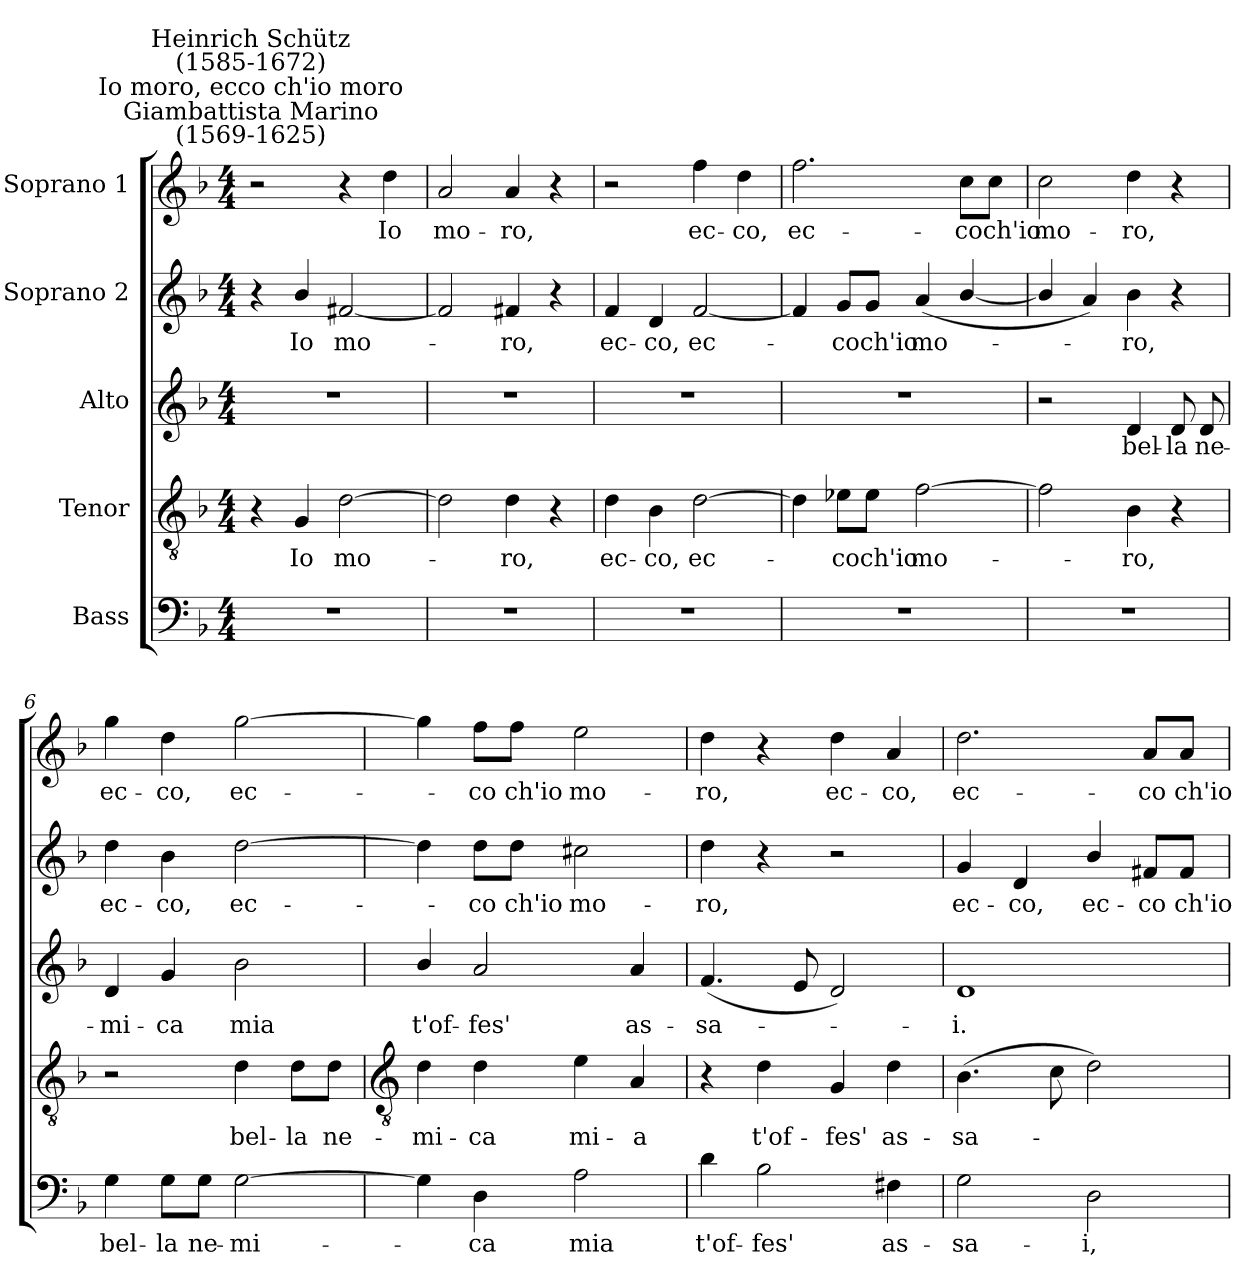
**kern	**text	**kern	**text	**kern	**text	**kern	**text	**kern	**text
*part5	*part5	*part4	*part4	*part3	*part3	*part2	*part2	*part1	*part1
*staff5	*staff5	*staff4	*staff4	*staff3	*staff3	*staff2	*staff2	*staff1	*staff1
*I"Bass	*	*I"Tenor	*	*I"Alto	*	*I"Soprano 2	*	*I"Soprano 1	*
*clefF4	*	*clefGv2	*	*clefG2	*	*clefG2	*	*clefG2	*
*k[b-]	*	*k[b-]	*	*k[b-]	*	*k[b-]	*	*k[b-]	*
*F:	*	*F:	*	*F:	*	*F:	*	*F:	*
*M4/4	*	*M4/4	*	*M4/4	*	*M4/4	*	*M4/4	*
=1	=1	=1	=1	=1	=1	=1	=1	=1	=1
!	!	!	!	!	!	!	!	!LO:TX:a:cj:t=Giambattista Marino\n(1569-1625)	!
!	!	!	!	!	!	!	!	!LO:TX:a:cj:t=Io moro, ecco ch'io moro	!
!	!	!	!	!	!	!	!	!LO:TX:a:cj:t=Heinrich Schütz\n(1585-1672)	!
1r	.	4r	.	1r	.	4r	.	2r	.
!	!	!	!LO:LY:b	!	!	!	!LO:LY:b	!	!
.	.	4G	Io	.	.	4b-/	Io	.	.
!	!	!	!LO:LY:b	!	!	!	!LO:LY:b	!	!
.	.	[2d	mo-	.	.	[2f#X	mo-	4r	.
!	!	!	!	!	!	!	!	!	!LO:LY:b
.	.	.	.	.	.	.	.	4dd	Io
=2	=2	=2	=2	=2	=2	=2	=2	=2	=2
!	!	!	!	!	!	!	!	!	!LO:LY:b
1r	.	2d]	.	1r	.	2f#]	.	2a	mo-
!	!	!	!LO:LY:b	!	!	!	!LO:LY:b	!	!LO:LY:b
.	.	4d	ro,	.	.	4f#	ro,	4a	-ro,
.	.	4r	.	.	.	4r	.	4r	.
=3	=3	=3	=3	=3	=3	=3	=3	=3	=3
!	!	!	!LO:LY:b	!	!	!	!LO:LY:b	!	!
1r	.	4d	ec-	1r	.	4f	ec-	2r	.
!	!	!	!LO:LY:b	!	!	!	!LO:LY:b	!	!
.	.	4B-	-co,	.	.	4d	-co,	.	.
!	!	!	!LO:LY:b	!	!	!	!LO:LY:b	!	!LO:LY:b
.	.	[2d	ec-	.	.	[2f	ec-	4ff	ec-
!	!	!	!	!	!	!	!	!	!LO:LY:b
.	.	.	.	.	.	.	.	4dd	-co,
=4	=4	=4	=4	=4	=4	=4	=4	=4	=4
!	!	!	!	!	!	!	!	!	!LO:LY:b
1r	.	4d]	.	1r	.	4f]	.	2.ff	ec--
!	!	!	!LO:LY:b	!	!	!	!LO:LY:b	!	!
.	.	8e-X\L	co	.	.	8g/L	co	.	.
!	!	!	!LO:LY:b	!	!	!	!LO:LY:b	!	!
.	.	8e-\J	ch'io	.	.	8g/J	ch'io	.	.
!	!	!	!LO:LY:b	!	!	!	!LO:LY:b	!	!
.	.	[2f	mo-	.	.	(<4a	mo-	.	.
!	!	!	!	!	!	!	!	!	!LO:LY:b
.	.	.	.	.	.	[4b-/	.	8cc\L	-co
!	!	!	!	!	!	!	!	!	!LO:LY:b
.	.	.	.	.	.	.	.	8cc\J	ch'io
=5	=5	=5	=5	=5	=5	=5	=5	=5	=5
!	!	!	!	!	!	!	!	!	!LO:LY:b
1r	.	2f]	.	2r	.	4b-/]	.	2cc	mo-
.	.	.	.	.	.	4a)	.	.	.
!	!	!	!LO:LY:b	!	!LO:LY:b	!	!LO:LY:b	!	!LO:LY:b
.	.	4B-	ro,	4d	bel-	4b-	ro,	4dd	-ro,
!	!	!	!	!	!LO:LY:b	!	!	!	!
.	.	4r	.	8d	-la	4r	.	4r	.
!	!	!	!	!	!LO:LY:b	!	!	!	!
.	.	.	.	8d	ne-	.	.	.	.
=6	=6	=6	=6	=6	=6	=6	=6	=6	=6
!	!LO:LY:b	!	!	!	!LO:LY:b	!	!LO:LY:b	!	!LO:LY:b
4G	bel-	2r	.	4d	-mi-	4dd	ec-	4gg	ec-
!	!LO:LY:b	!	!	!	!LO:LY:b	!	!LO:LY:b	!	!LO:LY:b
8G\L	-la	.	.	4g	-ca	4b-	-co,	4dd	-co,
!	!LO:LY:b	!	!	!	!	!	!	!	!
8G\J	ne-	.	.	.	.	.	.	.	.
!	!LO:LY:b	!	!LO:LY:b	!	!LO:LY:b	!	!LO:LY:b	!	!LO:LY:b
[2G	-mi-	4d	bel-	2b-	mia	[2dd	ec-	[2gg	ec-
!	!	!	!LO:LY:b	!	!	!	!	!	!
.	.	8d\L	-la	.	.	.	.	.	.
!	!	!	!LO:LY:b	!	!	!	!	!	!
.	.	8d\J	ne-	.	.	.	.	.	.
!!LO:LB:g=z
=7	=7	=7	=7	=7	=7	=7	=7	=7	=7
*	*	*clefGv2	*	*	*	*	*	*	*
!	!	!	!LO:LY:b	!	!LO:LY:b	!	!	!	!
4G]	.	4d	-mi-	4b-/	t'of-	4dd]	.	4gg]	.
!	!LO:LY:b	!	!LO:LY:b	!	!LO:LY:b	!	!LO:LY:b	!	!LO:LY:b
4D	ca	4d	-ca	2a	-fes'	8dd\L	co	8ff\L	co
!	!	!	!	!	!	!	!LO:LY:b	!	!LO:LY:b
.	.	.	.	.	.	8dd\J	ch'io	8ff\J	ch'io
!	!LO:LY:b	!	!LO:LY:b	!	!	!	!LO:LY:b	!	!LO:LY:b
2A	mia	4e	mi-	.	.	2cc#X	mo-	2ee	mo-
!	!	!	!LO:LY:b	!	!LO:LY:b	!	!	!	!
.	.	4A	-a	4a	as-	.	.	.	.
=8	=8	=8	=8	=8	=8	=8	=8	=8	=8
!	!LO:LY:b	!	!	!	!LO:LY:b	!	!LO:LY:b	!	!LO:LY:b
4d	t'of-	4r	.	(<4.f	-sa-	4dd	-ro,	4dd	-ro,
!	!LO:LY:b	!	!LO:LY:b	!	!	!	!	!	!
2B-	-fes'	4d	t'of-	.	.	4r	.	4r	.
.	.	.	.	8eL	.	.	.	.	.
!	!	!	!LO:LY:b	!	!	!	!	!	!LO:LY:b
.	.	4G	-fes'	2d)	.	2r	.	4dd	ec-
!	!LO:LY:b	!	!LO:LY:b	!	!	!	!	!	!LO:LY:b
4F#X	as-	4d	as-	.	.	.	.	4a	-co,
=9	=9	=9	=9	=9	=9	=9	=9	=9	=9
!	!LO:LY:b	!	!LO:LY:b	!	!LO:LY:b	!	!LO:LY:b	!	!LO:LY:b
2G	-sa-	(>4.B-	-sa-	1d	i.	4g	ec-	2.dd	ec-
!	!	!	!	!	!	!	!LO:LY:b	!	!
.	.	.	.	.	.	4d	-co,	.	.
.	.	8c	.	.	.	.	.	.	.
!	!LO:LY:b	!	!	!	!	!	!LO:LY:b	!	!
2D	-i,	2d)	.	.	.	4b-/	ec-	.	.
!	!	!	!	!	!	!	!LO:LY:b	!	!LO:LY:b
.	.	.	.	.	.	8f#X/L	-co	8a/L	-co
!	!	!	!	!	!	!	!LO:LY:b	!	!LO:LY:b
.	.	.	.	.	.	8f#/J	ch'io	8a/J	ch'io
=	=	=	=	=	=	=	=	=	=
*-	*-	*-	*-	*-	*-	*-	*-	*-	*-
